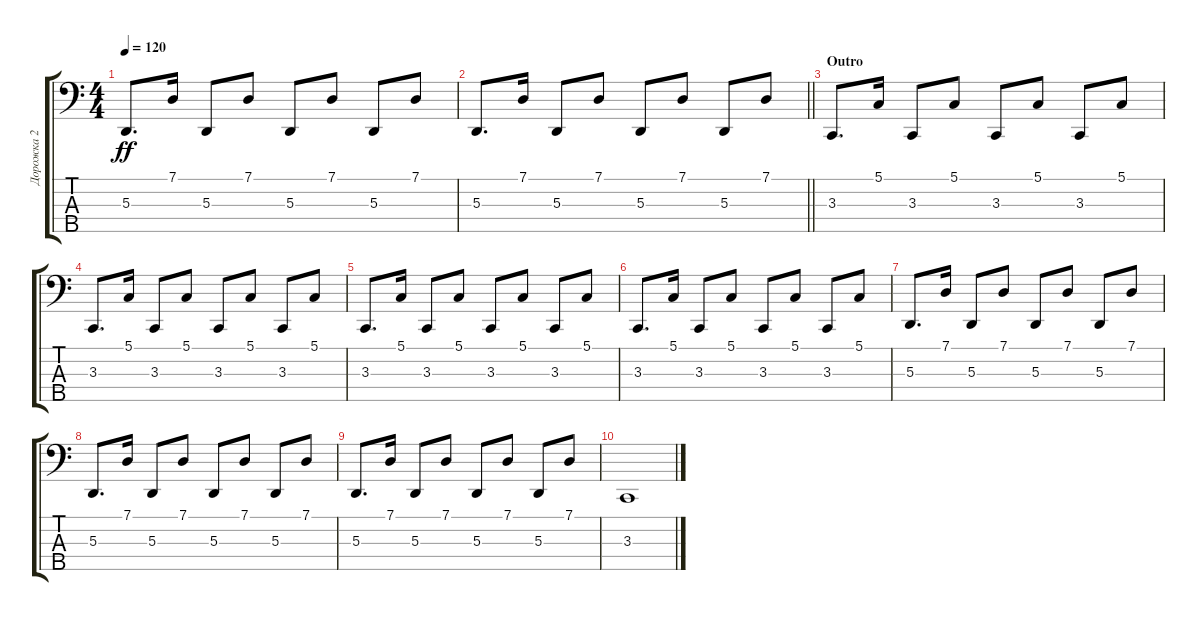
\track ("Дорожка 2" "Дорожка 2") {instrument synthbrass1}
\staff {score tabs}
\tuning (G2 D2 A1 E1 B0) {hide}
\ts (4 4)
\tempo 120
\clef f4
\ks c
5.3.8{d dy ff} 7.1.16 5.3.8 7.1.8 5.3.8 7.1.8 5.3.8 7.1.8 |
\barLineRight lightlight
5.3.8{d} 7.1.16 5.3.8 7.1.8 5.3.8 7.1.8 5.3.8 7.1.8 |
\section ("" "Outro")
3.3.8{d} 5.1.16 3.3.8 5.1.8 3.3.8 5.1.8 3.3.8 5.1.8 |
3.3.8{d} 5.1.16 3.3.8 5.1.8 3.3.8 5.1.8 3.3.8 5.1.8 |
3.3.8{d} 5.1.16 3.3.8 5.1.8 3.3.8 5.1.8 3.3.8 5.1.8 |
3.3.8{d} 5.1.16 3.3.8 5.1.8 3.3.8 5.1.8 3.3.8 5.1.8 |
5.3.8{d} 7.1.16 5.3.8 7.1.8 5.3.8 7.1.8 5.3.8 7.1.8 |
5.3.8{d} 7.1.16 5.3.8 7.1.8 5.3.8 7.1.8 5.3.8 7.1.8 |
5.3.8{d} 7.1.16 5.3.8 7.1.8 5.3.8 7.1.8 5.3.8 7.1.8 |
3.3.1
